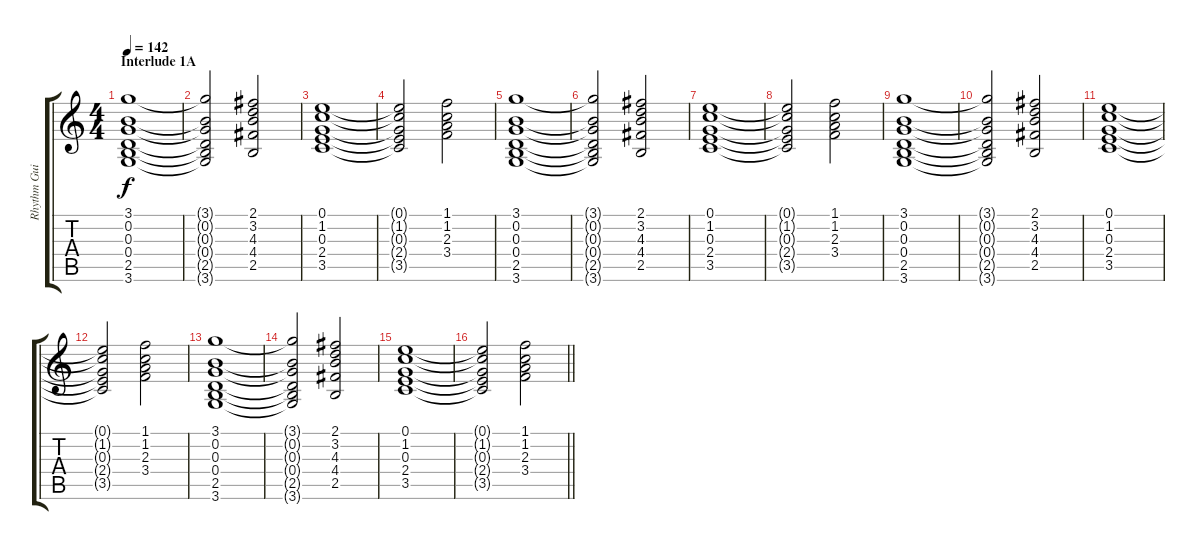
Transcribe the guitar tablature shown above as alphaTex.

\track ("Rhythm Guitar" "Rhythm Gui") {instrument acousticguitarsteel}
\staff {score tabs}
\tuning (E4 B3 G3 D3 A2 E2) {hide}
\ts (4 4)
\section ("" "Interlude 1A")
\tempo 142
\clef g2
\ks c
(3.1 0.2 0.3 0.4 2.5 3.6).1{dy f} |
(3.1{t} 0.2{t} 0.3{t} 0.4{t} 2.5{t} 3.6{t}).2 (2.1 3.2 4.3 4.4 2.5).2 |
(0.1 1.2 0.3 2.4 3.5).1 |
(0.1{t} 1.2{t} 0.3{t} 2.4{t} 3.5{t}).2 (1.1 1.2 2.3 3.4).2 |
(3.1 0.2 0.3 0.4 2.5 3.6).1 |
(3.1{t} 0.2{t} 0.3{t} 0.4{t} 2.5{t} 3.6{t}).2 (2.1 3.2 4.3 4.4 2.5).2 |
(0.1 1.2 0.3 2.4 3.5).1 |
(0.1{t} 1.2{t} 0.3{t} 2.4{t} 3.5{t}).2 (1.1 1.2 2.3 3.4).2 |
(3.1 0.2 0.3 0.4 2.5 3.6).1 |
(3.1{t} 0.2{t} 0.3{t} 0.4{t} 2.5{t} 3.6{t}).2 (2.1 3.2 4.3 4.4 2.5).2 |
(0.1 1.2 0.3 2.4 3.5).1 |
(0.1{t} 1.2{t} 0.3{t} 2.4{t} 3.5{t}).2 (1.1 1.2 2.3 3.4).2 |
(3.1 0.2 0.3 0.4 2.5 3.6).1 |
(3.1{t} 0.2{t} 0.3{t} 0.4{t} 2.5{t} 3.6{t}).2 (2.1 3.2 4.3 4.4 2.5).2 |
(0.1 1.2 0.3 2.4 3.5).1 |
\barLineRight lightlight
(0.1{t} 1.2{t} 0.3{t} 2.4{t} 3.5{t}).2 (1.1 1.2 2.3 3.4).2
